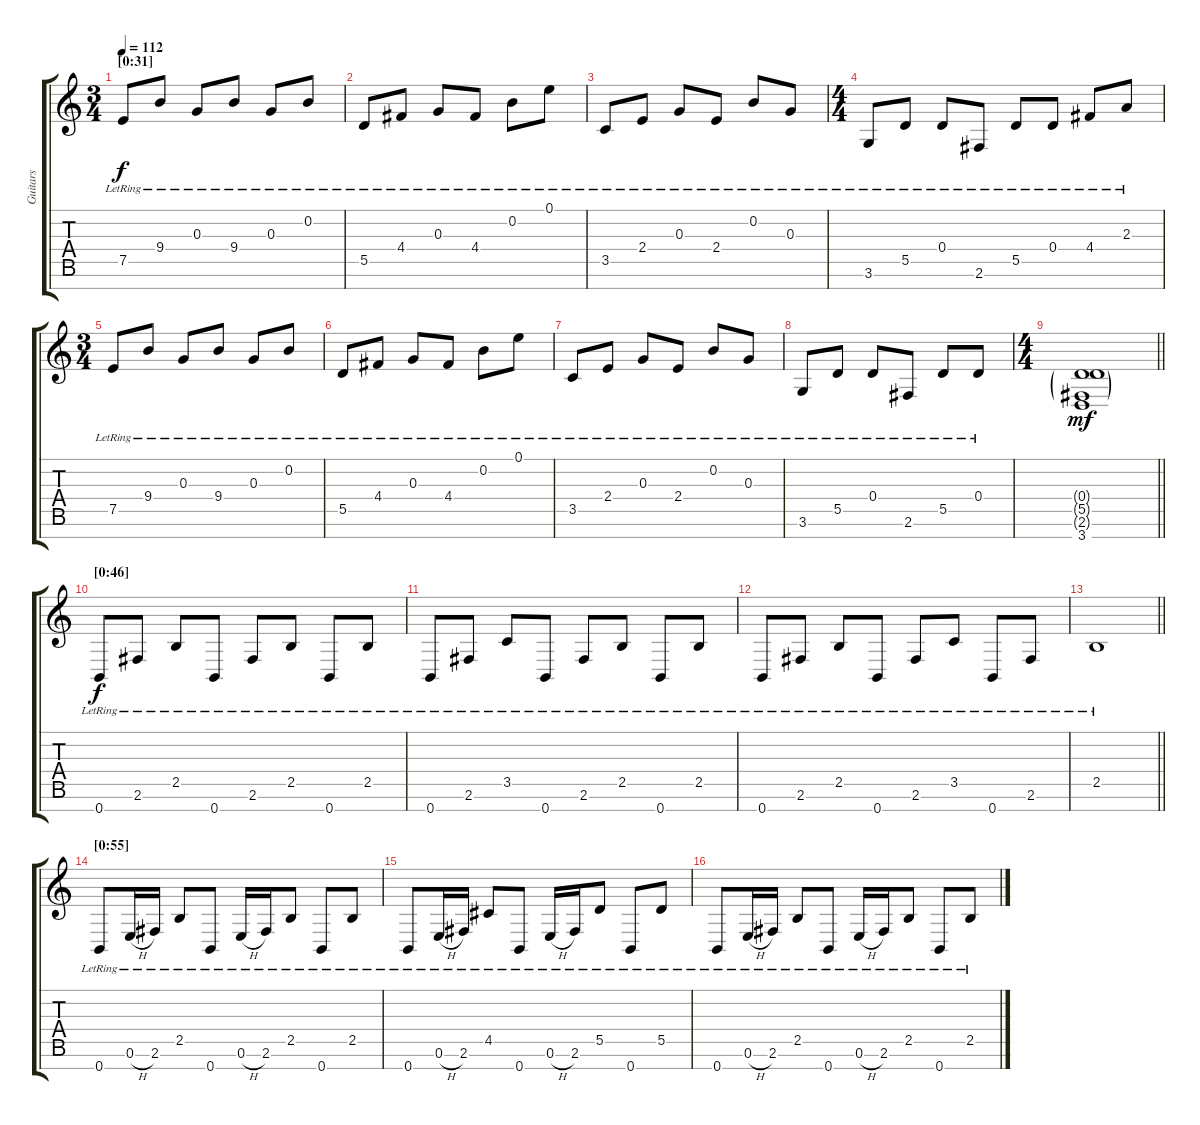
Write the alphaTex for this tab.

\track ("Guitars" "Guitars") {instrument acousticguitarsteel}
\staff {score tabs}
\tuning (E4 B3 G3 D3 A2 E2 B1) {hide}
\ts (3 4)
\section ("" "[0:31]")
\tempo 112
\clef g2
\ks c
7.5{lr}.8{dy f} 9.4{lr}.8 0.3{lr}.8 9.4{lr}.8 0.3{lr}.8 0.2{lr}.8 |
5.5{lr}.8 4.4{lr}.8 0.3{lr}.8 4.4{lr}.8 0.2{lr}.8 0.1{lr}.8 |
3.5{lr}.8 2.4{lr}.8 0.3{lr}.8 2.4{lr}.8 0.2{lr}.8 0.3{lr}.8 |
\ts (4 4)
3.6{lr}.8 5.5{lr}.8 0.4{lr}.8 2.6{lr}.8 5.5{lr}.8 0.4{lr}.8 4.4{lr}.8 2.3{lr}.8 |
\ts (3 4)
7.5{lr}.8 9.4{lr}.8 0.3{lr}.8 9.4{lr}.8 0.3{lr}.8 0.2{lr}.8 |
5.5{lr}.8 4.4{lr}.8 0.3{lr}.8 4.4{lr}.8 0.2{lr}.8 0.1{lr}.8 |
3.5{lr}.8 2.4{lr}.8 0.3{lr}.8 2.4{lr}.8 0.2{lr}.8 0.3{lr}.8 |
3.6{lr}.8 5.5{lr}.8 0.4{lr}.8 2.6{lr}.8 5.5{lr}.8 0.4{lr}.8 |
\ts (4 4)
\barLineRight lightlight
(0.4{g} 5.5{g} 2.6{g} 3.7).1{dy mf} |
\section ("" "[0:46]")
0.7{lr}.8{dy f} 2.6{lr}.8 2.5{lr}.8 0.7{lr}.8 2.6{lr}.8 2.5{lr}.8 0.7{lr}.8 2.5{lr}.8 |
0.7{lr}.8 2.6{lr}.8 3.5{lr}.8 0.7{lr}.8 2.6{lr}.8 2.5{lr}.8 0.7{lr}.8 2.5{lr}.8 |
0.7{lr}.8 2.6{lr}.8 2.5{lr}.8 0.7{lr}.8 2.6{lr}.8 3.5{lr}.8 0.7{lr}.8 2.6{lr}.8 |
\barLineRight lightlight
2.5{lr}.1 |
\section ("" "[0:55]")
0.7{lr}.8 0.6{h lr}.16 2.6{lr}.16 2.5{lr}.8 0.7{lr}.8 0.6{h lr}.16 2.6{lr}.16 2.5{lr}.8 0.7{lr}.8 2.5{lr}.8 |
0.7{lr}.8 0.6{h lr}.16 2.6{lr}.16 4.5{lr}.8 0.7{lr}.8 0.6{h lr}.16 2.6{lr}.16 5.5{lr}.8 0.7{lr}.8 5.5{lr}.8 |
0.7{lr}.8 0.6{h lr}.16 2.6{lr}.16 2.5{lr}.8 0.7{lr}.8 0.6{h lr}.16 2.6{lr}.16 2.5{lr}.8 0.7{lr}.8 2.5{lr}.8
